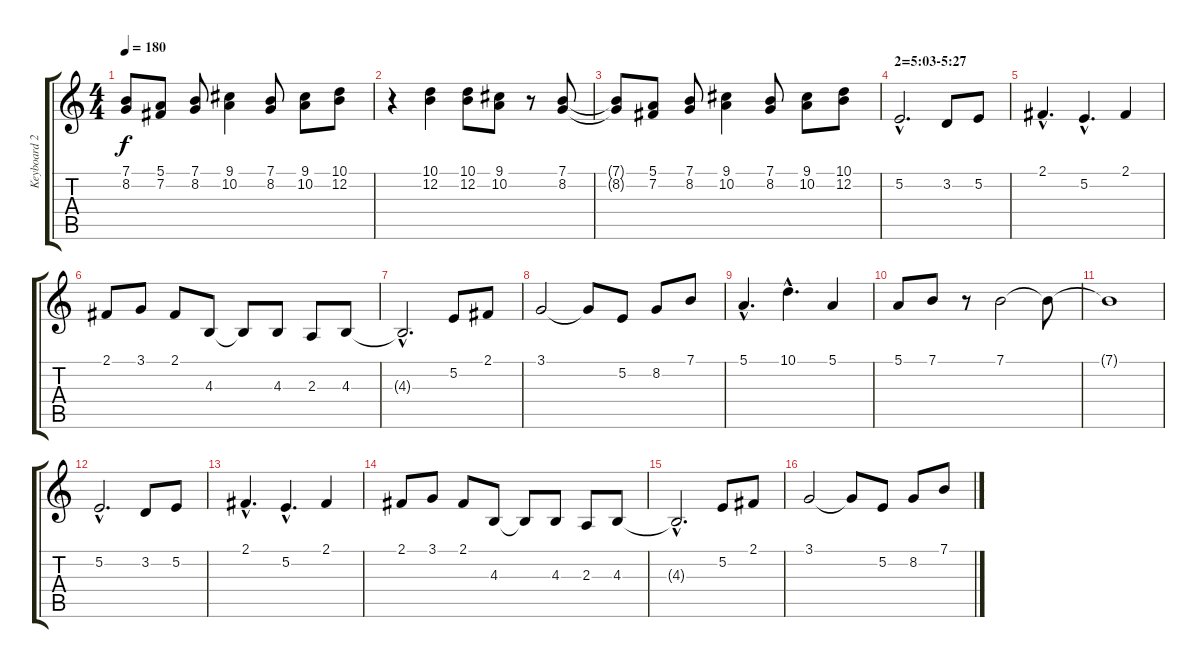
\track ("Keyboard 2" "Keyboard 2") {instrument synthstrings2}
\staff {score tabs}
\tuning (E4 B3 G3 D3 A2 E2) {hide}
\ts (4 4)
\tempo 180
\clef g2
\ks c
(7.1{t} 8.2{t}).8{dy f} (5.1 7.2).8 (7.1 8.2).8 (9.1 10.2).4 (7.1 8.2).8 (9.1 10.2).8 (10.1 12.2).8 |
r.4 (10.1 12.2).4 (10.1 12.2).8 (9.1 10.2).8 r.8 (7.1 8.2).8 |
(7.1{t} 8.2{t}).8 (5.1 7.2).8 (7.1 8.2).8 (9.1 10.2).4 (7.1 8.2).8 (9.1 10.2).8 (10.1 12.2).8 |
\section ("" "2=5:03-5:27")
5.2{hac}.2{d volume 13 instrument synthstrings2} 3.2.8 5.2.8 |
2.1{hac}.4{d} 5.2{hac}.4{d} 2.1.4 |
2.1.8 3.1.8 2.1.8 4.3.8 4.3{t}.8 4.3.8 2.3.8 4.3.8 |
4.3{hac t}.2{d} 5.2.8 2.1.8 |
3.1.2 3.1{t}.8 5.2.8 8.2.8 7.1.8 |
5.1{hac}.4{d} 10.1{hac}.4{d} 5.1.4 |
5.1.8 7.1.8 r.8 7.1.2 7.1{t}.8 |
7.1{t}.1 |
5.2{hac}.2{d} 3.2.8 5.2.8 |
2.1{hac}.4{d} 5.2{hac}.4{d} 2.1.4 |
2.1.8 3.1.8 2.1.8 4.3.8 4.3{t}.8 4.3.8 2.3.8 4.3.8 |
4.3{hac t}.2{d} 5.2.8 2.1.8 |
3.1.2 3.1{t}.8 5.2.8 8.2.8 7.1.8
